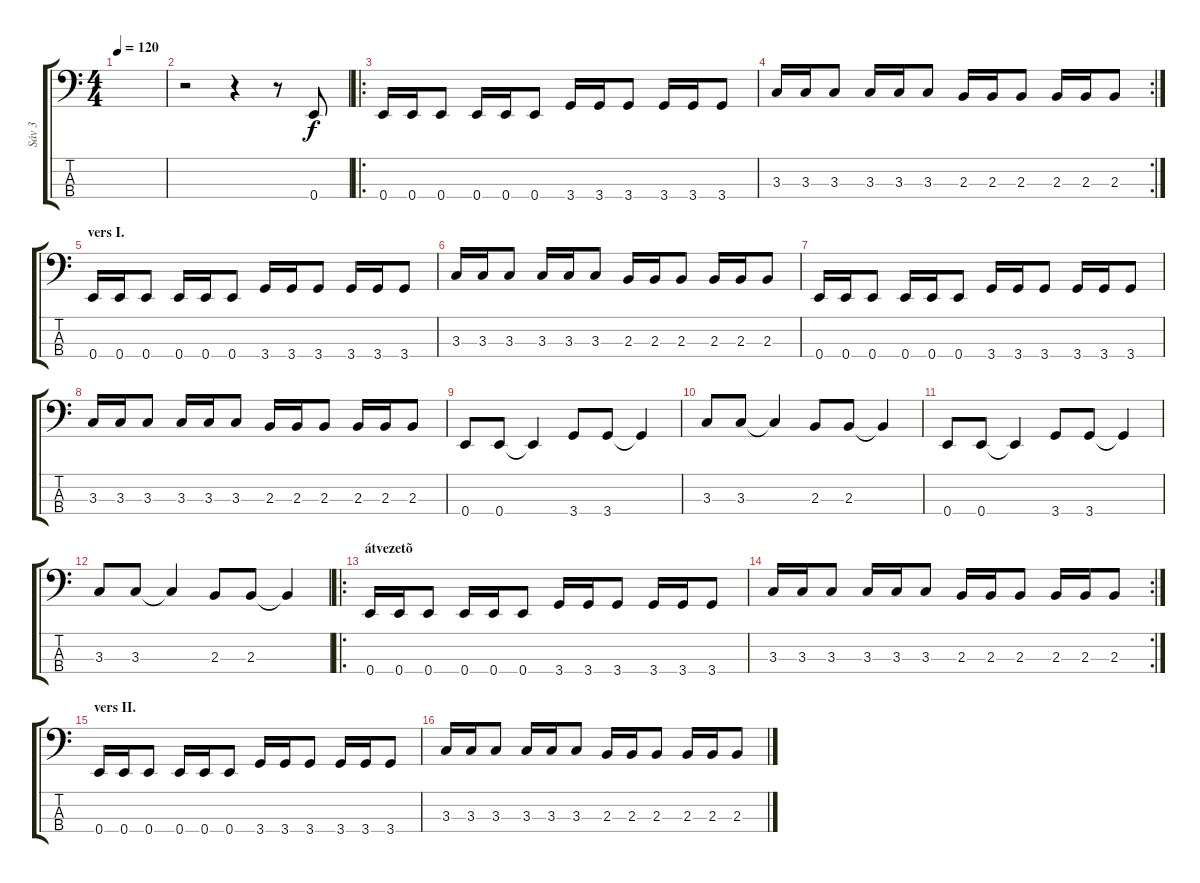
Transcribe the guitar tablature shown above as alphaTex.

\track ("Sáv 3" "Sáv 3") {instrument electricbassfinger}
\staff {score tabs}
\tuning (G2 D2 A1 E1) {hide}
\ts (4 4)
\tempo 120
\clef f4
\ks c
|
r.2 r.4 r.8 0.4.8 |
\ro
0.4.16 0.4.16 0.4.8 0.4.16 0.4.16 0.4.8 3.4.16 3.4.16 3.4.8 3.4.16 3.4.16 3.4.8 |
\rc 2
3.3.16 3.3.16 3.3.8 3.3.16 3.3.16 3.3.8 2.3.16 2.3.16 2.3.8 2.3.16 2.3.16 2.3.8 |
\section ("" "vers I.")
0.4.16 0.4.16 0.4.8 0.4.16 0.4.16 0.4.8 3.4.16 3.4.16 3.4.8 3.4.16 3.4.16 3.4.8 |
3.3.16 3.3.16 3.3.8 3.3.16 3.3.16 3.3.8 2.3.16 2.3.16 2.3.8 2.3.16 2.3.16 2.3.8 |
0.4.16 0.4.16 0.4.8 0.4.16 0.4.16 0.4.8 3.4.16 3.4.16 3.4.8 3.4.16 3.4.16 3.4.8 |
3.3.16 3.3.16 3.3.8 3.3.16 3.3.16 3.3.8 2.3.16 2.3.16 2.3.8 2.3.16 2.3.16 2.3.8 |
0.4.8 0.4.8 0.4{t}.4 3.4.8 3.4.8 3.4{t}.4 |
3.3.8 3.3.8 3.3{t}.4 2.3.8 2.3.8 2.3{t}.4 |
0.4.8 0.4.8 0.4{t}.4 3.4.8 3.4.8 3.4{t}.4 |
3.3.8 3.3.8 3.3{t}.4 2.3.8 2.3.8 2.3{t}.4 |
\ro
\section ("" "átvezetõ")
0.4.16 0.4.16 0.4.8 0.4.16 0.4.16 0.4.8 3.4.16 3.4.16 3.4.8 3.4.16 3.4.16 3.4.8 |
\rc 2
3.3.16 3.3.16 3.3.8 3.3.16 3.3.16 3.3.8 2.3.16 2.3.16 2.3.8 2.3.16 2.3.16 2.3.8 |
\section ("" "vers II.")
0.4.16 0.4.16 0.4.8 0.4.16 0.4.16 0.4.8 3.4.16 3.4.16 3.4.8 3.4.16 3.4.16 3.4.8 |
3.3.16 3.3.16 3.3.8 3.3.16 3.3.16 3.3.8 2.3.16 2.3.16 2.3.8 2.3.16 2.3.16 2.3.8
